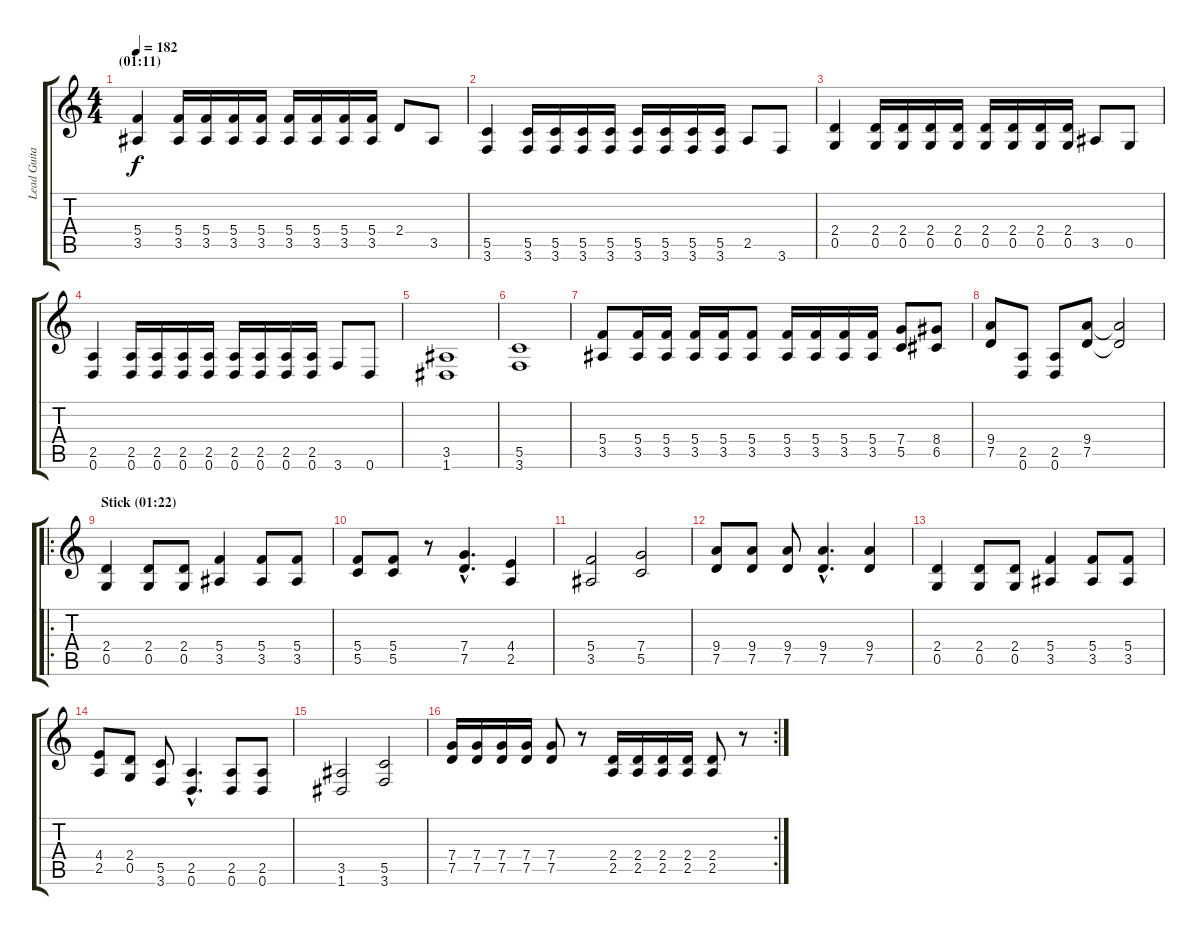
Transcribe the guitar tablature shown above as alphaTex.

\track ("Lead Guitar" "Lead Guita") {instrument distortionguitar}
\staff {score tabs}
\tuning (D4 A3 F3 C3 G2 D2) {hide}
\ts (4 4)
\section ("" "(01:11)")
\tempo 182
\clef g2
\ks c
(5.4 3.5).4{dy f} (5.4 3.5).16 (5.4 3.5).16 (5.4 3.5).16 (5.4 3.5).16 (5.4 3.5).16 (5.4 3.5).16 (5.4 3.5).16 (5.4 3.5).16 2.4.8 3.5.8 |
(5.5 3.6).4 (5.5 3.6).16 (5.5 3.6).16 (5.5 3.6).16 (5.5 3.6).16 (5.5 3.6).16 (5.5 3.6).16 (5.5 3.6).16 (5.5 3.6).16 2.5.8 3.6.8 |
(2.4 0.5).4 (2.4 0.5).16 (2.4 0.5).16 (2.4 0.5).16 (2.4 0.5).16 (2.4 0.5).16 (2.4 0.5).16 (2.4 0.5).16 (2.4 0.5).16 3.5.8 0.5.8 |
(2.5 0.6).4 (2.5 0.6).16 (2.5 0.6).16 (2.5 0.6).16 (2.5 0.6).16 (2.5 0.6).16 (2.5 0.6).16 (2.5 0.6).16 (2.5 0.6).16 3.6.8 0.6.8 |
(3.5 1.6).1 |
(5.5 3.6).1 |
(5.4 3.5).8 (5.4 3.5).16 (5.4 3.5).16 (5.4 3.5).16 (5.4 3.5).16 (5.4 3.5).8 (5.4 3.5).16 (5.4 3.5).16 (5.4 3.5).16 (5.4 3.5).16 (7.4 5.5).8 (8.4 6.5).8 |
(9.4 7.5).8 (2.5 0.6).8 (2.5 0.6).8 (9.4 7.5).8 (9.4{t} 7.5{t}).2 |
\ro
\section ("" "Stick (01:22)")
(2.4 0.5).4 (2.4 0.5).8 (2.4 0.5).8 (5.4 3.5).4 (5.4 3.5).8 (5.4 3.5).8 |
(5.4 5.5).8 (5.4 5.5).8 r.8 (7.4{hac} 7.5{hac}).4{d} (4.4 2.5).4 |
(5.4 3.5).2 (7.4 5.5).2 |
(9.4 7.5).8 (9.4 7.5).8 (9.4 7.5).8 (9.4{hac} 7.5{hac}).4{d} (9.4 7.5).4 |
(2.4 0.5).4 (2.4 0.5).8 (2.4 0.5).8 (5.4 3.5).4 (5.4 3.5).8 (5.4 3.5).8 |
(4.4 2.5).8 (2.4 0.5).8 (5.5 3.6).8 (2.5{hac} 0.6{hac}).4{d} (2.5 0.6).8 (2.5 0.6).8 |
(3.5 1.6).2 (5.5 3.6).2 |
\rc 2
(7.4 7.5).16 (7.4 7.5).16 (7.4 7.5).16 (7.4 7.5).16 (7.4 7.5).8 r.8 (2.4 2.5).16 (2.4 2.5).16 (2.4 2.5).16 (2.4 2.5).16 (2.4 2.5).8 r.8
